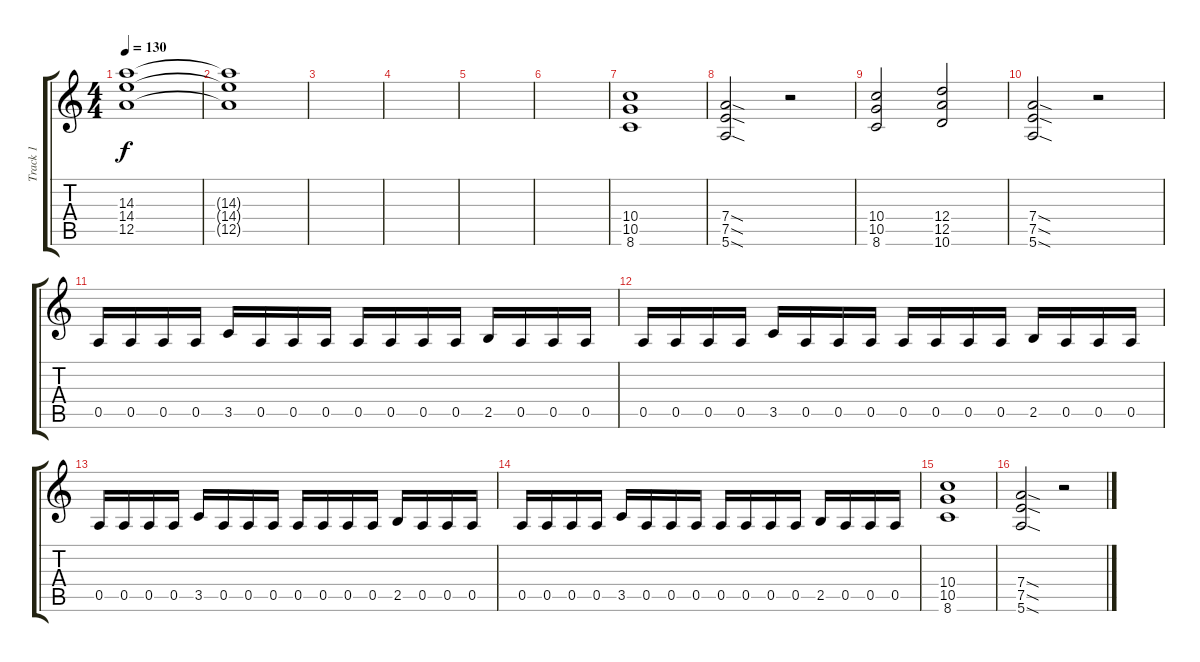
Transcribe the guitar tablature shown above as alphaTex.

\track ("Track 1" "Track 1") {instrument distortionguitar}
\staff {score tabs}
\tuning (E4 B3 G3 D3 A2 E2) {hide}
\ts (4 4)
\tempo 130
\clef g2
\ks c
(14.3{t} 14.4{t} 12.5{t}).1{dy f} |
(14.3{t} 14.4{t} 12.5{t}).1 |
|
|
|
|
(10.4 10.5 8.6).1 |
(7.4{sod} 7.5{sod} 5.6{sod}).2 r.2 |
(10.4 10.5 8.6).2 (12.4 12.5 10.6).2 |
(7.4{sod} 7.5{sod} 5.6{sod}).2 r.2 |
0.5.16{volume 10} 0.5.16 0.5.16 0.5.16 3.5.16 0.5.16 0.5.16 0.5.16 0.5.16 0.5.16 0.5.16 0.5.16 2.5.16 0.5.16 0.5.16 0.5.16 |
0.5.16{volume 10} 0.5.16 0.5.16 0.5.16 3.5.16 0.5.16 0.5.16 0.5.16 0.5.16 0.5.16 0.5.16 0.5.16 2.5.16 0.5.16 0.5.16 0.5.16 |
0.5.16{volume 10} 0.5.16 0.5.16 0.5.16 3.5.16 0.5.16 0.5.16 0.5.16 0.5.16 0.5.16 0.5.16 0.5.16 2.5.16 0.5.16 0.5.16 0.5.16 |
0.5.16{volume 10} 0.5.16 0.5.16 0.5.16 3.5.16 0.5.16 0.5.16 0.5.16 0.5.16 0.5.16 0.5.16 0.5.16 2.5.16 0.5.16 0.5.16 0.5.16 |
(10.4 10.5 8.6).1{volume 13} |
(7.4{sod} 7.5{sod} 5.6{sod}).2 r.2
